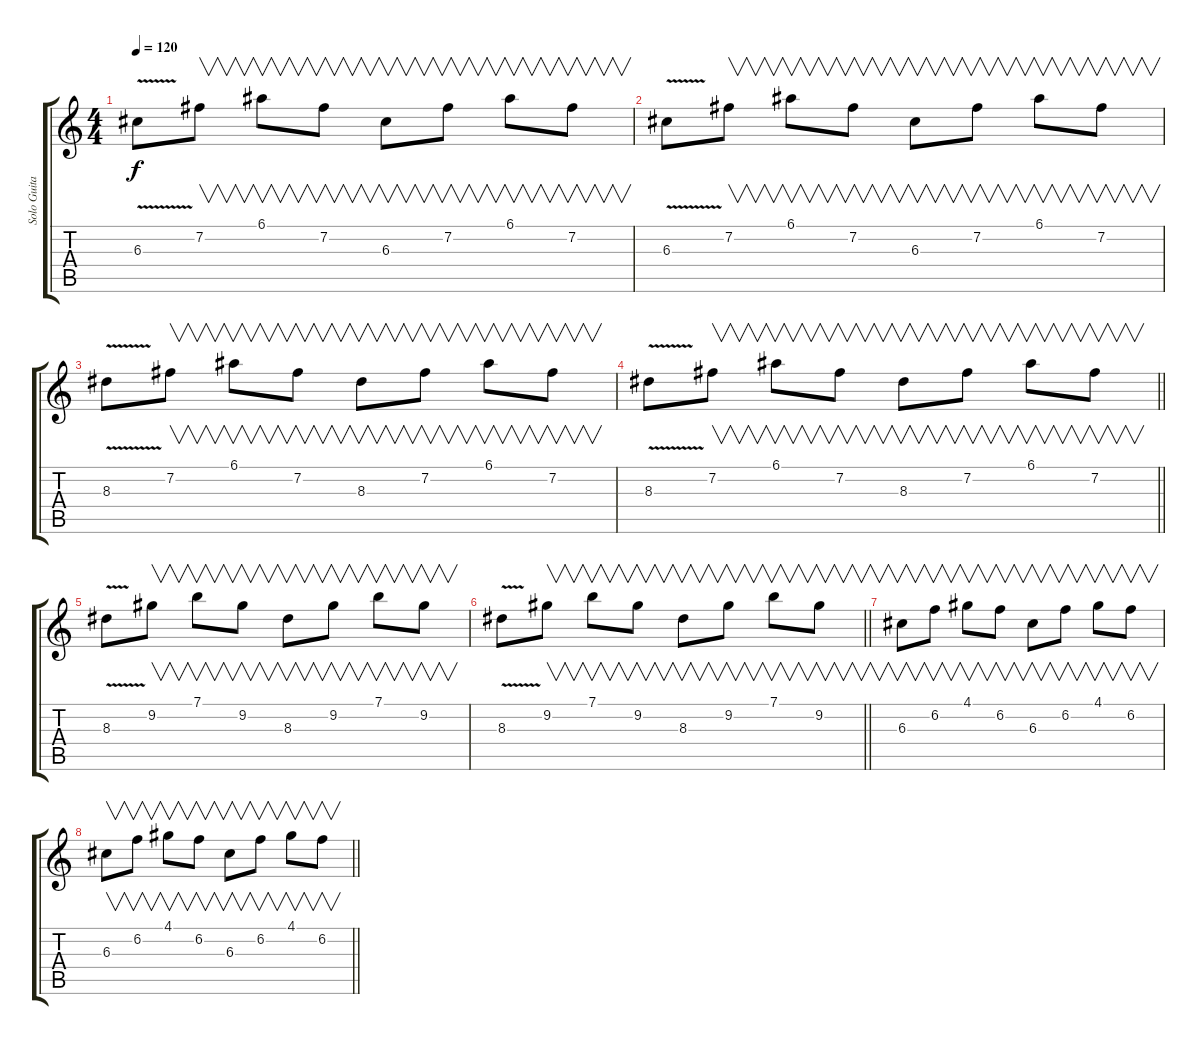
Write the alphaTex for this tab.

\track ("Solo Guitar" "Solo Guita") {instrument distortionguitar}
\staff {score tabs}
\tuning (E4 B3 G3 D3 A2 E2) {hide}
\ts (4 4)
\tempo 120
\clef g2
\ks c
6.3{v}.8{dy f} 7.2.8{v} 6.1.8{v} 7.2.8{v} 6.3.8{v} 7.2.8{v} 6.1.8{v} 7.2.8{v} |
6.3{v}.8 7.2.8{v} 6.1.8{v} 7.2.8{v} 6.3.8{v} 7.2.8{v} 6.1.8{v} 7.2.8{v} |
8.3{v}.8 7.2.8{v} 6.1.8{v} 7.2.8{v} 8.3.8{v} 7.2.8{v} 6.1.8{v} 7.2.8{v} |
\barLineRight lightlight
8.3{v}.8 7.2.8{v} 6.1.8{v} 7.2.8{v} 8.3.8{v} 7.2.8{v} 6.1.8{v} 7.2.8{v} |
8.3{v}.8 9.2.8{v} 7.1.8{v} 9.2.8{v} 8.3.8{v} 9.2.8{v} 7.1.8{v} 9.2.8{v} |
\barLineRight lightlight
8.3{v}.8 9.2.8{v} 7.1.8{v} 9.2.8{v} 8.3.8{v} 9.2.8{v} 7.1.8{v} 9.2.8{v} |
6.3.8{v} 6.2.8{v} 4.1.8{v} 6.2.8{v} 6.3.8{v} 6.2.8{v} 4.1.8{v} 6.2.8{v} |
\barLineRight lightlight
6.3.8{v} 6.2.8{v} 4.1.8{v} 6.2.8{v} 6.3.8{v} 6.2.8{v} 4.1.8{v} 6.2.8{v}
